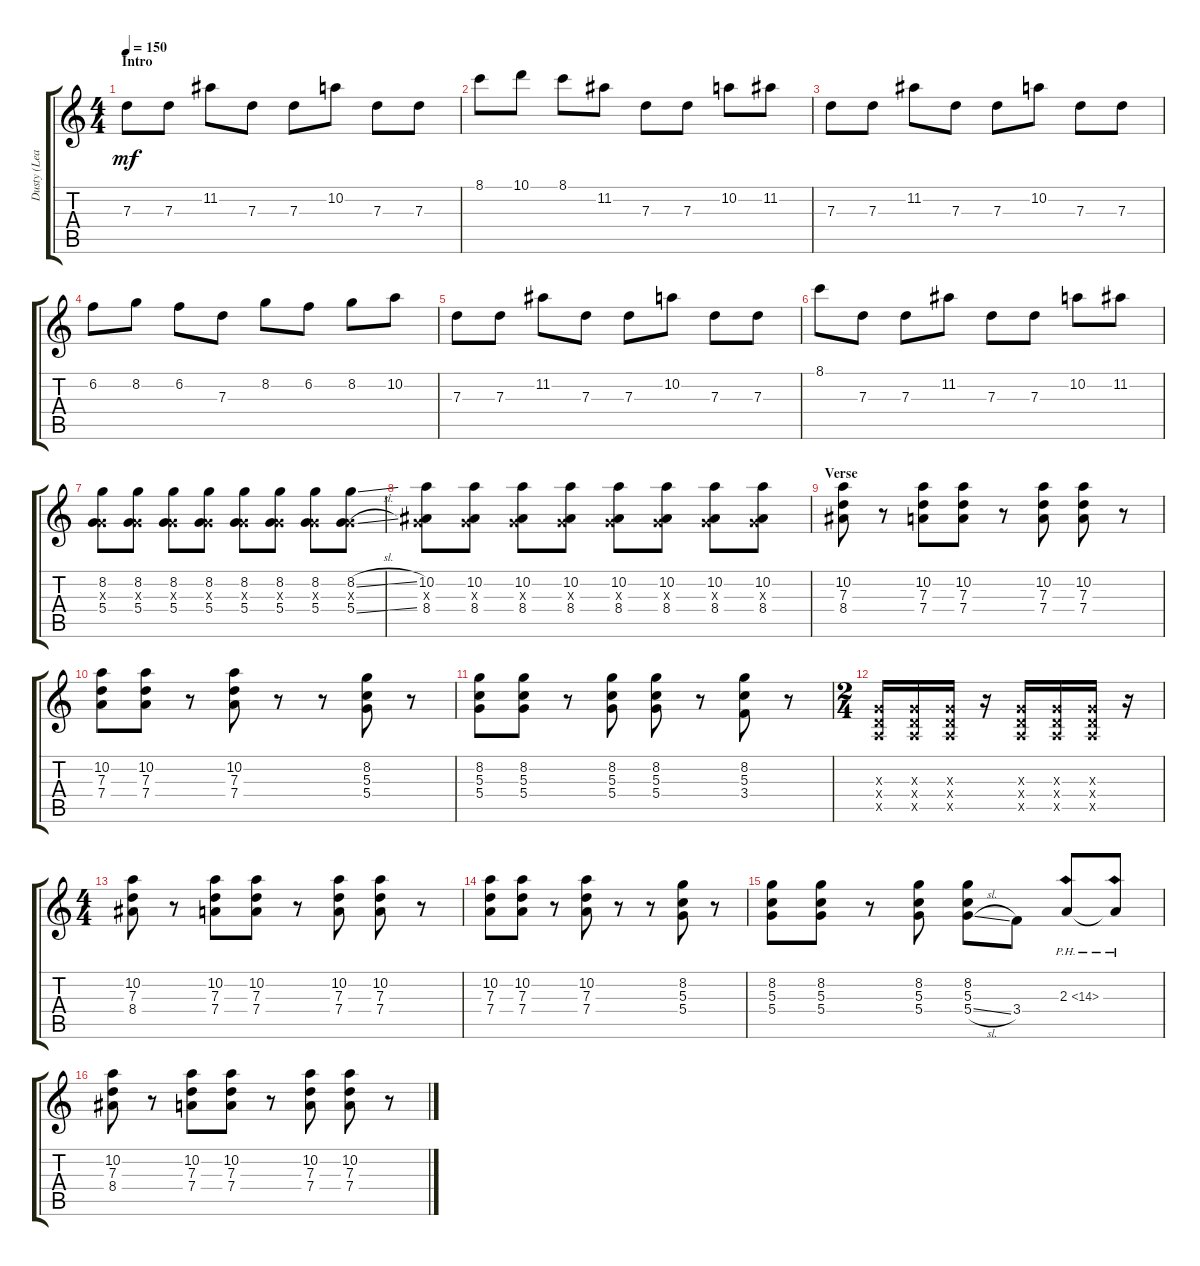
\track ("Dusty (Lead)" "Dusty (Lea") {instrument distortionguitar}
\staff {score tabs}
\tuning (E4 B3 G3 D3 A2 D2) {hide}
\ts (4 4)
\section ("" "Intro")
\tempo 150
\clef g2
\ks c
7.3.8{dy mf instrument distortionguitar} 7.3.8 11.2.8 7.3.8 7.3.8 10.2.8 7.3.8 7.3.8 |
8.1.8 10.1.8 8.1.8 11.2.8 7.3.8 7.3.8 10.2.8 11.2.8 |
7.3.8 7.3.8 11.2.8 7.3.8 7.3.8 10.2.8 7.3.8 7.3.8 |
6.2.8 8.2.8 6.2.8 7.3.8 8.2.8 6.2.8 8.2.8 10.2.8 |
7.3.8 7.3.8 11.2.8 7.3.8 7.3.8 10.2.8 7.3.8 7.3.8 |
8.1.8 7.3.8 7.3.8 11.2.8 7.3.8 7.3.8 10.2.8 11.2.8 |
(8.2 0.3{x} 5.4).8 (8.2 0.3{x} 5.4).8 (8.2 0.3{x} 5.4).8 (8.2 0.3{x} 5.4).8 (8.2 0.3{x} 5.4).8 (8.2 0.3{x} 5.4).8 (8.2 0.3{x} 5.4).8 (8.2{sl} 0.3{x} 5.4{sl}).8 |
(10.2 0.3{x} 8.4).8 (10.2 0.3{x} 8.4).8 (10.2 0.3{x} 8.4).8 (10.2 0.3{x} 8.4).8 (10.2 0.3{x} 8.4).8 (10.2 0.3{x} 8.4).8 (10.2 0.3{x} 8.4).8 (10.2 0.3{x} 8.4).8 |
\section ("" "Verse")
(10.2 7.3 8.4).8 r.8 (10.2 7.3 7.4).8 (10.2 7.3 7.4).8 r.8 (10.2 7.3 7.4).8 (10.2 7.3 7.4).8 r.8 |
(10.2 7.3 7.4).8 (10.2 7.3 7.4).8 r.8 (10.2 7.3 7.4).8 r.8 r.8 (8.2 5.3 5.4).8 r.8 |
(8.2 5.3 5.4).8 (8.2 5.3 5.4).8 r.8 (8.2 5.3 5.4).8 (8.2 5.3 5.4).8 r.8 (8.2 5.3 3.4).8 r.8 |
\ts (2 4)
(0.3{x} 0.4{x} 0.5{x}).16 (0.3{x} 0.4{x} 0.5{x}).16 (0.3{x} 0.4{x} 0.5{x}).16 r.16 (0.3{x} 0.4{x} 0.5{x}).16 (0.3{x} 0.4{x} 0.5{x}).16 (0.3{x} 0.4{x} 0.5{x}).16 r.16 |
\ts (4 4)
(10.2 7.3 8.4).8 r.8 (10.2 7.3 7.4).8 (10.2 7.3 7.4).8 r.8 (10.2 7.3 7.4).8 (10.2 7.3 7.4).8 r.8 |
(10.2 7.3 7.4).8 (10.2 7.3 7.4).8 r.8 (10.2 7.3 7.4).8 r.8 r.8 (8.2 5.3 5.4).8 r.8 |
(8.2 5.3 5.4).8 (8.2 5.3 5.4).8 r.8 (8.2 5.3 5.4).8 (8.2 5.3 5.4{sl}).8 3.4.8 2.3{ph 12}.8 2.3{ph 12 t}.8 |
(10.2 7.3 8.4).8 r.8 (10.2 7.3 7.4).8 (10.2 7.3 7.4).8 r.8 (10.2 7.3 7.4).8 (10.2 7.3 7.4).8 r.8
